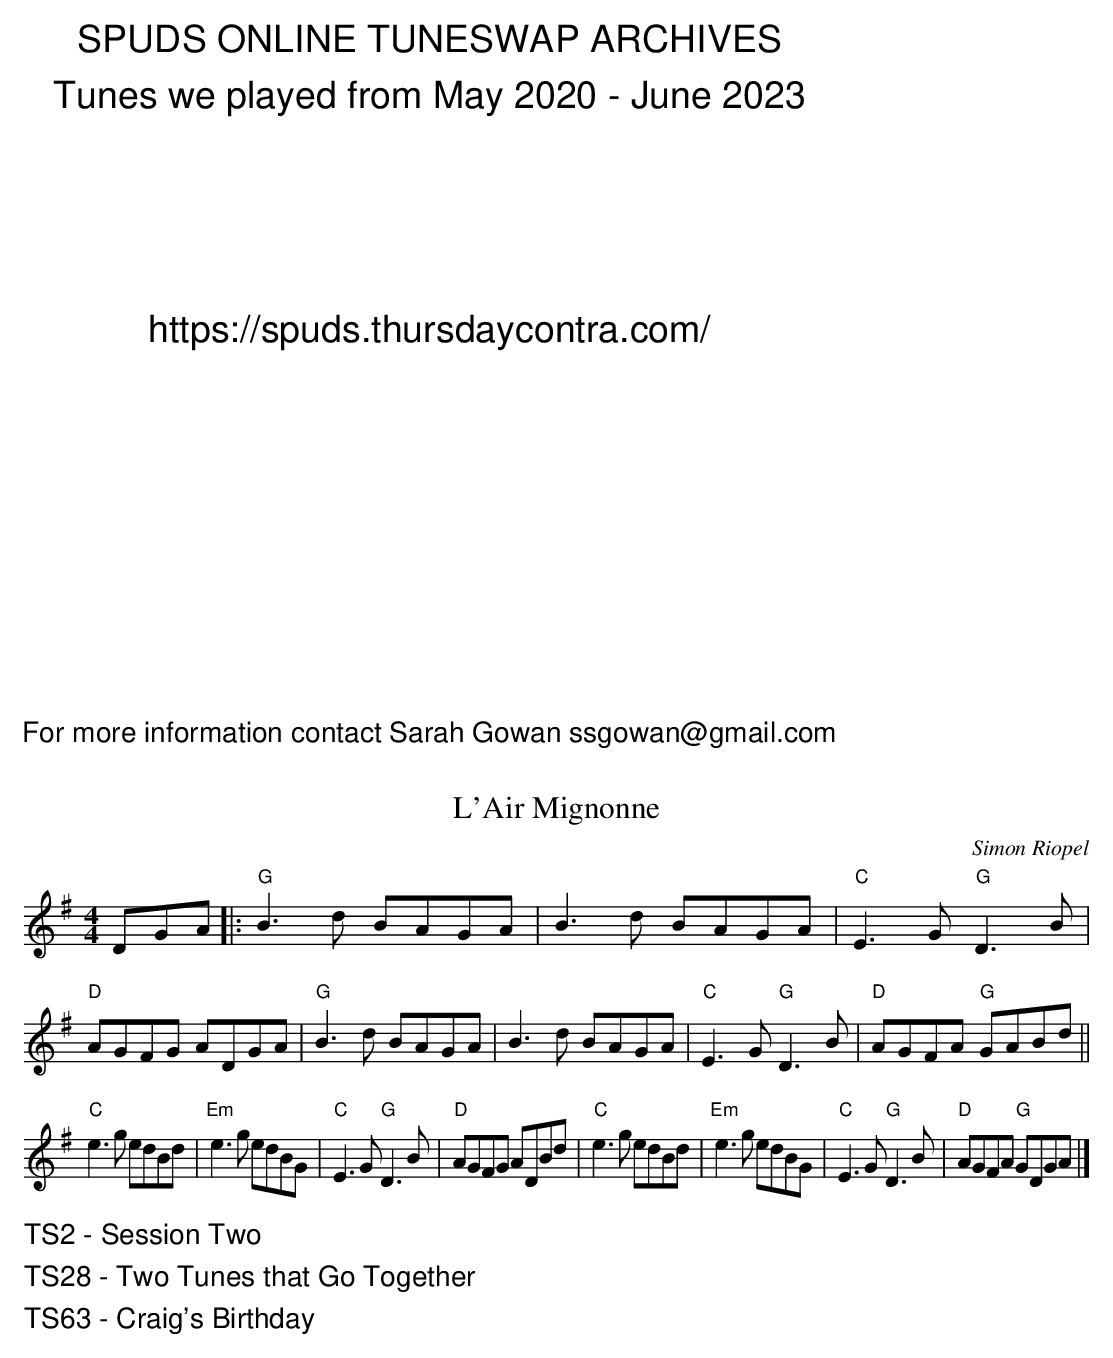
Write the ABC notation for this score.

X:1
T:L'Air Mignonne
C:Simon Riopel
M:4/4
L:1/8
K:G
DGA|:"G" B3d BAGA|B3d BAGA|"C" E3G "G"D3 B|"D" AGFG ADGA|\
"G"B3d BAGA|B3d BAGA|"C" E3G "G"D3 B|"D"AGFA "G"GABd||
"C"e3g edBd|"Em" e3g edBG|"C" E3G "G"D3B|"D" AGFG ADBd|\
"C"e3g edBd|"Em"e3g edBG|"C" E3G "G"D3B|"D"AGFA "G"GDGA|]
